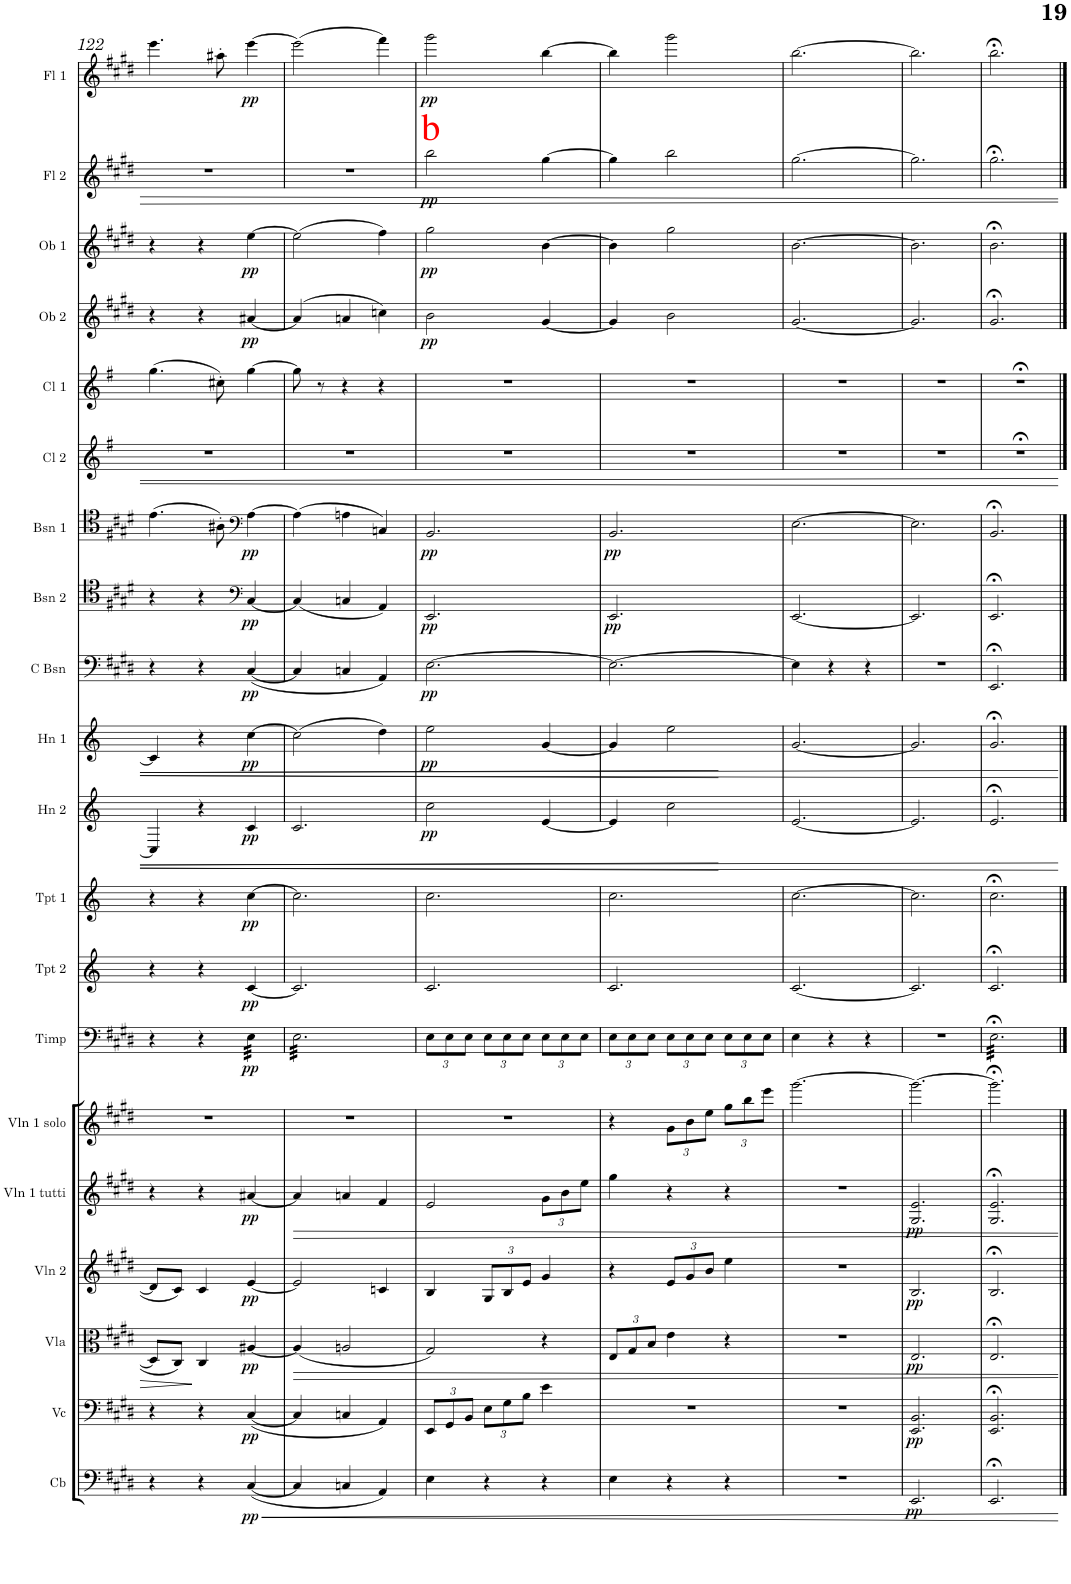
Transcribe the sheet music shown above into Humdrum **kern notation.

**kern	**dynam	**kern	**dynam	**kern	**dynam	**kern	**dynam	**kern	**dynam	**kern	**kern	**dynam	**kern	**dynam	**kern	**dynam	**kern	**dynam	**kern	**dynam	**kern	**dynam	**kern	**dynam	**kern	**dynam	**kern	**kern	**kern	**dynam	**kern	**dynam	**kern	**dynam	**kern	**text	**dynam
*part20	*part20	*part19	*part19	*part18	*part18	*part17	*part17	*part16	*part16	*part15	*part14	*part14	*part13	*part13	*part12	*part12	*part11	*part11	*part10	*part10	*part9	*part9	*part8	*part8	*part7	*part7	*part6	*part5	*part4	*part4	*part3	*part3	*part2	*part2	*part1	*part1	*part1
*staff20	*staff20	*staff19	*staff19	*staff18	*staff18	*staff17	*staff17	*staff16	*staff16	*staff15	*staff14	*staff14	*staff13	*staff13	*staff12	*staff12	*staff11	*staff11	*staff10	*staff10	*staff9	*staff9	*staff8	*staff8	*staff7	*staff7	*staff6	*staff5	*staff4	*staff4	*staff3	*staff3	*staff2	*staff2	*staff1	*staff1	*staff1
*I"Contrabass	*	*I"Violoncello	*	*I"Viola	*	*I"Violin 2	*	*I"Violin 1 tutti	*	*I"Violin 1 solo	*I"Timpani	*	*I"E Trumpet 2	*	*I"E Trumpet 1	*	*I"E Horn 2	*	*I"E Horn 1	*	*I"Contrabassoon	*	*I"Bassoon 2	*	*I"Bassoon 1	*	*I"A Clarinet 2	*I"A Clarinet 1	*I"Oboe 2	*	*I"Oboe 1	*	*I"Flute 2	*	*I"Flute 1	*	*
*I'Cb	*	*I'Vc	*	*I'Vla	*	*I'Vln 2	*	*I'Vln 1 tutti	*	*I'Vln 1 solo	*I'Timp	*	*I'Tpt 2	*	*I'Tpt 1	*	*I'Hn 2	*	*I'Hn 1	*	*I'C Bsn	*	*I'Bsn 2	*	*I'Bsn 1	*	*I'Cl 2	*I'Cl 1	*I'Ob 2	*	*I'Ob 1	*	*I'Fl 2	*	*I'Fl 1	*	*
!!LO:PB:g=z
*clefF4	*	*clefF4	*	*clefC3	*	*clefG2	*	*clefG2	*	*clefG2	*clefF4	*	*clefG2	*	*clefG2	*	*clefG2	*	*clefG2	*	*clefF4	*	*clefC4	*	*clefC4	*	*clefG2	*clefG2	*clefG2	*	*clefG2	*	*clefG2	*	*clefG2	*	*
*Trd7c12	*	*	*	*	*	*	*	*	*	*	*	*	*Trd-2c-4	*	*Trd-2c-4	*	*Trd5c8	*	*Trd5c8	*	*Trd7c12	*	*	*	*	*	*Trd2c3	*Trd2c3	*	*	*	*	*	*	*	*	*
*k[f#c#g#d#]	*	*k[f#c#g#d#]	*	*k[f#c#g#d#]	*	*k[f#c#g#d#]	*	*k[f#c#g#d#]	*	*k[f#c#g#d#]	*k[f#c#g#d#]	*	*k[]	*	*k[]	*	*k[]	*	*k[]	*	*k[f#c#g#d#]	*	*k[f#c#g#d#]	*	*k[f#c#g#d#]	*	*k[f#]	*k[f#]	*k[f#c#g#d#]	*	*k[f#c#g#d#]	*	*k[f#c#g#d#]	*	*k[f#c#g#d#]	*	*
*M3/4	*	*M3/4	*	*M3/4	*	*M3/4	*	*M3/4	*	*M3/4	*M3/4	*	*M3/4	*	*M3/4	*	*M3/4	*	*M3/4	*	*M3/4	*	*M3/4	*	*M3/4	*	*M3/4	*M3/4	*M3/4	*	*M3/4	*	*M3/4	*	*M3/4	*	*
=122	=122	=122	=122	=122	=122	=122	=122	=122	=122	=122	=122	=122	=122	=122	=122	=122	=122	=122	=122	=122	=122	=122	=122	=122	=122	=122	=122	=122	=122	=122	=122	=122	=122	=122	=122	=122	=122
4r	.	4r	.	8D/L]	.	8d/L]	.	4r	.	2.r	4r	.	4r	.	4r	.	4C/]	.	4c/]	.	4r	.	4r	.	(4.e\	.	2.r	(4.gg\	4r	.	4r	.	2.r	.	4.eee\	.	.
.	.	.	.	8C#/J	.	8c#/J	.	.	.	.	.	.	.	.	.	.	.	.	.	.	.	.	.	.	.	.	.	.	.	.	.	.	.	.	.	.	.
4r	.	4r	.	4C#/	.	4c#/	.	4r	.	.	4r	.	4r	.	4r	.	4r	.	4r	.	4r	.	4r	.	.	.	.	.	4r	.	4r	.	.	.	.	.	.
.	.	.	.	.	.	.	.	.	.	.	.	.	.	.	.	.	.	.	.	.	.	.	.	.	8A#X'\)	.	.	8cc#X'\)	.	.	.	.	.	.	8aa#X'\	.	.
*	*	*	*	*	*	*	*	*	*	*	*	*	*	*	*	*	*	*	*	*	*	*	*clefF4	*	*clefF4	*	*	*	*	*	*	*	*	*	*	*	*
!	!LO:DY:b	!	!LO:DY:b	!	!LO:DY:b	!	!LO:DY:b	!	!LO:DY:b	!	!	!LO:DY:b	!	!LO:DY:b	!	!LO:DY:b	!	!LO:DY:b	!	!LO:DY:b	!	!LO:DY:b	!	!LO:DY:b	!	!LO:DY:b	!	!	!	!LO:DY:b	!	!LO:DY:b	!	!	!	!	!LO:DY:b
*	*	*	*	*	*	*	*	*	*	*	*tremolo	*	*	*	*	*	*	*	*	*	*	*	*	*	*	*	*	*	*	*	*	*	*	*	*	*	*
([4C#/	pp	([4C#/	pp	[4A#X/	pp	[4e/	pp	[4a#X/	pp	.	32E\LLL	pp	[4c/	pp	[4cc\	pp	4c/	pp	[4cc\	pp	([4C#/	pp	[4C#/	pp	[4A#\	pp	.	[4gg\	[4a#X/	pp	[4ee\	pp	.	.	[4eee\	.	pp
.	.	.	.	.	.	.	.	.	.	.	32E\	.	.	.	.	.	.	.	.	.	.	.	.	.	.	.	.	.	.	.	.	.	.	.	.	.	.
.	.	.	.	.	.	.	.	.	.	.	32E\	.	.	.	.	.	.	.	.	.	.	.	.	.	.	.	.	.	.	.	.	.	.	.	.	.	.
.	.	.	.	.	.	.	.	.	.	.	32E\	.	.	.	.	.	.	.	.	.	.	.	.	.	.	.	.	.	.	.	.	.	.	.	.	.	.
.	.	.	.	.	.	.	.	.	.	.	32E\	.	.	.	.	.	.	.	.	.	.	.	.	.	.	.	.	.	.	.	.	.	.	.	.	.	.
.	.	.	.	.	.	.	.	.	.	.	32E\	.	.	.	.	.	.	.	.	.	.	.	.	.	.	.	.	.	.	.	.	.	.	.	.	.	.
.	.	.	.	.	.	.	.	.	.	.	32E\	.	.	.	.	.	.	.	.	.	.	.	.	.	.	.	.	.	.	.	.	.	.	.	.	.	.
.	.	.	.	.	.	.	.	.	.	.	32E\JJJ	.	.	.	.	.	.	.	.	.	.	.	.	.	.	.	.	.	.	.	.	.	.	.	.	.	.
=123	=123	=123	=123	=123	=123	=123	=123	=123	=123	=123	=123	=123	=123	=123	=123	=123	=123	=123	=123	=123	=123	=123	=123	=123	=123	=123	=123	=123	=123	=123	=123	=123	=123	=123	=123	=123	=123
4C#/]	.	4C#/]	.	(4A#/]	.	2e/]	.	4a#/]	.	2.r	32E\LLL	.	2.c/]	.	2.cc\]	.	2.c/	.	(2cc\]	.	4C#/]	.	(4C#/]	.	(4A#\]	.	2.r	8gg\]	(4a#/]	.	(2ee\]	.	2.r	.	(2eee\]	.	.
.	.	.	.	.	.	.	.	.	.	.	32E\	.	.	.	.	.	.	.	.	.	.	.	.	.	.	.	.	.	.	.	.	.	.	.	.	.	.
.	.	.	.	.	.	.	.	.	.	.	32E\	.	.	.	.	.	.	.	.	.	.	.	.	.	.	.	.	.	.	.	.	.	.	.	.	.	.
.	.	.	.	.	.	.	.	.	.	.	32E\	.	.	.	.	.	.	.	.	.	.	.	.	.	.	.	.	.	.	.	.	.	.	.	.	.	.
.	.	.	.	.	.	.	.	.	.	.	32E\	.	.	.	.	.	.	.	.	.	.	.	.	.	.	.	.	8r	.	.	.	.	.	.	.	.	.
.	.	.	.	.	.	.	.	.	.	.	32E\	.	.	.	.	.	.	.	.	.	.	.	.	.	.	.	.	.	.	.	.	.	.	.	.	.	.
.	.	.	.	.	.	.	.	.	.	.	32E\	.	.	.	.	.	.	.	.	.	.	.	.	.	.	.	.	.	.	.	.	.	.	.	.	.	.
.	.	.	.	.	.	.	.	.	.	.	32E\	.	.	.	.	.	.	.	.	.	.	.	.	.	.	.	.	.	.	.	.	.	.	.	.	.	.
4Cn/	.	4Cn/	.	2An/	.	.	.	4an/	.	.	32E\	.	.	.	.	.	.	.	.	.	4Cn/	.	4Cn/	.	4An\	.	.	4r	4an/	.	.	.	.	.	.	.	.
.	.	.	.	.	.	.	.	.	.	.	32E\	.	.	.	.	.	.	.	.	.	.	.	.	.	.	.	.	.	.	.	.	.	.	.	.	.	.
.	.	.	.	.	.	.	.	.	.	.	32E\	.	.	.	.	.	.	.	.	.	.	.	.	.	.	.	.	.	.	.	.	.	.	.	.	.	.
.	.	.	.	.	.	.	.	.	.	.	32E\	.	.	.	.	.	.	.	.	.	.	.	.	.	.	.	.	.	.	.	.	.	.	.	.	.	.
.	.	.	.	.	.	.	.	.	.	.	32E\	.	.	.	.	.	.	.	.	.	.	.	.	.	.	.	.	.	.	.	.	.	.	.	.	.	.
.	.	.	.	.	.	.	.	.	.	.	32E\	.	.	.	.	.	.	.	.	.	.	.	.	.	.	.	.	.	.	.	.	.	.	.	.	.	.
.	.	.	.	.	.	.	.	.	.	.	32E\	.	.	.	.	.	.	.	.	.	.	.	.	.	.	.	.	.	.	.	.	.	.	.	.	.	.
.	.	.	.	.	.	.	.	.	.	.	32E\	.	.	.	.	.	.	.	.	.	.	.	.	.	.	.	.	.	.	.	.	.	.	.	.	.	.
4AA/)	.	4AA/)	.	.	.	4cn/	.	4f#/	.	.	32E\	.	.	.	.	.	.	.	4dd\)	.	4AA/)	.	4AA/)	.	4Cn/)	.	.	4r	4ccn\)	.	4ff#\)	.	.	.	4fff#\)	.	.
.	.	.	.	.	.	.	.	.	.	.	32E\	.	.	.	.	.	.	.	.	.	.	.	.	.	.	.	.	.	.	.	.	.	.	.	.	.	.
.	.	.	.	.	.	.	.	.	.	.	32E\	.	.	.	.	.	.	.	.	.	.	.	.	.	.	.	.	.	.	.	.	.	.	.	.	.	.
.	.	.	.	.	.	.	.	.	.	.	32E\	.	.	.	.	.	.	.	.	.	.	.	.	.	.	.	.	.	.	.	.	.	.	.	.	.	.
.	.	.	.	.	.	.	.	.	.	.	32E\	.	.	.	.	.	.	.	.	.	.	.	.	.	.	.	.	.	.	.	.	.	.	.	.	.	.
.	.	.	.	.	.	.	.	.	.	.	32E\	.	.	.	.	.	.	.	.	.	.	.	.	.	.	.	.	.	.	.	.	.	.	.	.	.	.
.	.	.	.	.	.	.	.	.	.	.	32E\	.	.	.	.	.	.	.	.	.	.	.	.	.	.	.	.	.	.	.	.	.	.	.	.	.	.
.	.	.	.	.	.	.	.	.	.	.	32E\JJJ	.	.	.	.	.	.	.	.	.	.	.	.	.	.	.	.	.	.	.	.	.	.	.	.	.	.
*	*	*	*	*	*	*	*	*	*	*	*Xtremolo	*	*	*	*	*	*	*	*	*	*	*	*	*	*	*	*	*	*	*	*	*	*	*	*	*	*
=124	=124	=124	=124	=124	=124	=124	=124	=124	=124	=124	=124	=124	=124	=124	=124	=124	=124	=124	=124	=124	=124	=124	=124	=124	=124	=124	=124	=124	=124	=124	=124	=124	=124	=124	=124	=124	=124
*	*	*Xbrackettup	*	*	*	*	*	*	*	*	*Xbrackettup	*	*	*	*	*	*	*	*	*	*	*	*	*	*	*	*	*	*	*	*	*	*	*	*	*	*
!	!	!	!	!	!	!	!	!	!	!	!	!	!	!	!	!	!	!LO:DY:b	!	!LO:DY:b	!	!LO:DY:b	!	!LO:DY:b	!	!LO:DY:b	!	!	!	!LO:DY:b	!	!LO:DY:b	!	!LO:DY:b	!	!LO:LY:b:color=#FF0000	!LO:DY:b
4E\	.	12EE/L	.	2G#/)	.	4B/	.	2e/	.	2.r	12E\L	.	2.c/	.	2.cc\	.	2cc\	pp	2ee\	pp	[2.E\	pp	2.EE/	pp	2.BB/	pp	2.r	2.r	2b\	pp	2gg#\	pp	2bb\	pp	2ggg#\	b	pp
.	.	12GG#/	.	.	.	.	.	.	.	.	12E\	.	.	.	.	.	.	.	.	.	.	.	.	.	.	.	.	.	.	.	.	.	.	.	.	.	.
.	.	12BB/J	.	.	.	.	.	.	.	.	12E\J	.	.	.	.	.	.	.	.	.	.	.	.	.	.	.	.	.	.	.	.	.	.	.	.	.	.
*	*	*	*	*	*	*Xbrackettup	*	*	*	*	*	*	*	*	*	*	*	*	*	*	*	*	*	*	*	*	*	*	*	*	*	*	*	*	*	*	*
4r	.	12E\L	.	.	.	12G#/L	.	.	.	.	12E\L	.	.	.	.	.	.	.	.	.	.	.	.	.	.	.	.	.	.	.	.	.	.	.	.	.	.
.	.	12G#\	.	.	.	12B/	.	.	.	.	12E\	.	.	.	.	.	.	.	.	.	.	.	.	.	.	.	.	.	.	.	.	.	.	.	.	.	.
.	.	12B\J	.	.	.	12e/J	.	.	.	.	12E\J	.	.	.	.	.	.	.	.	.	.	.	.	.	.	.	.	.	.	.	.	.	.	.	.	.	.
*	*	*	*	*	*	*	*	*Xbrackettup	*	*	*	*	*	*	*	*	*	*	*	*	*	*	*	*	*	*	*	*	*	*	*	*	*	*	*	*	*
4r	.	4e\	.	4r	.	4g#/	.	12g#\L	.	.	12E\L	.	.	.	.	.	[4e/	.	[4g/	.	.	.	.	.	.	.	.	.	[4g#/	.	[4b\	.	[4gg#\	.	[4bb\	.	.
.	.	.	.	.	.	.	.	12b\	.	.	12E\	.	.	.	.	.	.	.	.	.	.	.	.	.	.	.	.	.	.	.	.	.	.	.	.	.	.
.	.	.	.	.	.	.	.	12ee\J	.	.	12E\J	.	.	.	.	.	.	.	.	.	.	.	.	.	.	.	.	.	.	.	.	.	.	.	.	.	.
=125	=125	=125	=125	=125	=125	=125	=125	=125	=125	=125	=125	=125	=125	=125	=125	=125	=125	=125	=125	=125	=125	=125	=125	=125	=125	=125	=125	=125	=125	=125	=125	=125	=125	=125	=125	=125	=125
*	*	*	*	*Xbrackettup	*	*	*	*	*	*	*	*	*	*	*	*	*	*	*	*	*	*	*	*	*	*	*	*	*	*	*	*	*	*	*	*	*
!	!	!	!	!	!	!	!	!	!	!	!	!	!	!	!	!	!	!	!	!	!	!	!	!LO:DY:b	!	!LO:DY:b	!	!	!	!	!	!	!	!	!	!	!
4E\	.	2.r	.	12E/L	.	4r	.	4gg#\	.	4r	12E\L	.	2.c/	.	2.cc\	.	4e/]	.	4g/]	.	2.E\_	.	2.EE/	pp	2.BB/	pp	2.r	2.r	4g#/]	.	4b\]	.	4gg#\]	.	4bb\]	.	.
.	.	.	.	12G#/	.	.	.	.	.	.	12E\	.	.	.	.	.	.	.	.	.	.	.	.	.	.	.	.	.	.	.	.	.	.	.	.	.	.
.	.	.	.	12B/J	.	.	.	.	.	.	12E\J	.	.	.	.	.	.	.	.	.	.	.	.	.	.	.	.	.	.	.	.	.	.	.	.	.	.
*	*	*	*	*	*	*	*	*	*	*Xbrackettup	*	*	*	*	*	*	*	*	*	*	*	*	*	*	*	*	*	*	*	*	*	*	*	*	*	*	*
4r	.	.	.	4e\	.	12e/L	.	4r	.	12g#\L	12E\L	.	.	.	.	.	2cc\	.	2ee\	.	.	.	.	.	.	.	.	.	2b\	.	2gg#\	.	2bb\	.	2ggg#\	.	.
.	.	.	.	.	.	12g#/	.	.	.	12b\	12E\	.	.	.	.	.	.	.	.	.	.	.	.	.	.	.	.	.	.	.	.	.	.	.	.	.	.
.	.	.	.	.	.	12b/J	.	.	.	12ee\J	12E\J	.	.	.	.	.	.	.	.	.	.	.	.	.	.	.	.	.	.	.	.	.	.	.	.	.	.
4r	.	.	.	4r	.	4ee\	.	4r	.	12gg#\L	12E\L	.	.	.	.	.	.	.	.	.	.	.	.	.	.	.	.	.	.	.	.	.	.	.	.	.	.
.	.	.	.	.	.	.	.	.	.	12bb\	12E\	.	.	.	.	.	.	.	.	.	.	.	.	.	.	.	.	.	.	.	.	.	.	.	.	.	.
.	.	.	.	.	.	.	.	.	.	12eee\J	12E\J	.	.	.	.	.	.	.	.	.	.	.	.	.	.	.	.	.	.	.	.	.	.	.	.	.	.
=126	=126	=126	=126	=126	=126	=126	=126	=126	=126	=126	=126	=126	=126	=126	=126	=126	=126	=126	=126	=126	=126	=126	=126	=126	=126	=126	=126	=126	=126	=126	=126	=126	=126	=126	=126	=126	=126
2.r	.	2.r	.	2.r	.	2.r	.	2.r	.	[2.ggg#\	4E\	.	[2.c/	.	[2.cc\	.	[2.e/	.	[2.g/	.	4E\]	.	[2.EE/	.	[2.E\	.	2.r	2.r	[2.g#/	.	[2.b\	.	[2.gg#\	.	[2.bb\	.	.
.	.	.	.	.	.	.	.	.	.	.	4r	.	.	.	.	.	.	.	.	.	4r	.	.	.	.	.	.	.	.	.	.	.	.	.	.	.	.
.	.	.	.	.	.	.	.	.	.	.	4r	.	.	.	.	.	.	.	.	.	4r	.	.	.	.	.	.	.	.	.	.	.	.	.	.	.	.
=127	=127	=127	=127	=127	=127	=127	=127	=127	=127	=127	=127	=127	=127	=127	=127	=127	=127	=127	=127	=127	=127	=127	=127	=127	=127	=127	=127	=127	=127	=127	=127	=127	=127	=127	=127	=127	=127
!	!LO:DY:b	!	!LO:DY:b	!	!LO:DY:b	!	!LO:DY:b	!	!LO:DY:b	!	!	!	!	!	!	!	!	!	!	!	!	!	!	!	!	!	!	!	!	!	!	!	!	!	!	!	!
2.EE/	pp	2.EE/ 2.BB/	pp	2.E/	pp	2.B/	pp	2.G#/ 2.e/	pp	2.ggg#\_	2.r	.	2.c/]	.	2.cc\]	.	2.e/]	.	2.g/]	.	2.r	.	2.EE/]	.	2.E\]	.	2.r	2.r	2.g#/]	.	2.b\]	.	2.gg#\]	.	2.bb\]	.	.
=128	=128	=128	=128	=128	=128	=128	=128	=128	=128	=128	=128	=128	=128	=128	=128	=128	=128	=128	=128	=128	=128	=128	=128	=128	=128	=128	=128	=128	=128	=128	=128	=128	=128	=128	=128	=128	=128
*	*	*	*	*	*	*	*	*	*	*	*tremolo	*	*	*	*	*	*	*	*	*	*	*	*	*	*	*	*	*	*	*	*	*	*	*	*	*	*
2.EE;</	.	2.EE/;< 2.BB/;<	.	2.E;</	.	2.B;</	.	2.G#/;< 2.e/;<	.	2.ggg#;<\]	32E;<\LLL	.	2.c;</	.	2.cc;<\	.	2.e;</	.	2.g;</	.	2.EE;</	.	2.EE;</	.	2.BB;</	.	2.r;<	2.r;<	2.g#;</	.	2.b;<\	.	2.gg#;<\	.	2.bb;<\	.	.
.	.	.	.	.	.	.	.	.	.	.	32E;<\	.	.	.	.	.	.	.	.	.	.	.	.	.	.	.	.	.	.	.	.	.	.	.	.	.	.
.	.	.	.	.	.	.	.	.	.	.	32E;<\	.	.	.	.	.	.	.	.	.	.	.	.	.	.	.	.	.	.	.	.	.	.	.	.	.	.
.	.	.	.	.	.	.	.	.	.	.	32E;<\	.	.	.	.	.	.	.	.	.	.	.	.	.	.	.	.	.	.	.	.	.	.	.	.	.	.
.	.	.	.	.	.	.	.	.	.	.	32E;<\	.	.	.	.	.	.	.	.	.	.	.	.	.	.	.	.	.	.	.	.	.	.	.	.	.	.
.	.	.	.	.	.	.	.	.	.	.	32E;<\	.	.	.	.	.	.	.	.	.	.	.	.	.	.	.	.	.	.	.	.	.	.	.	.	.	.
.	.	.	.	.	.	.	.	.	.	.	32E;<\	.	.	.	.	.	.	.	.	.	.	.	.	.	.	.	.	.	.	.	.	.	.	.	.	.	.
.	.	.	.	.	.	.	.	.	.	.	32E;<\	.	.	.	.	.	.	.	.	.	.	.	.	.	.	.	.	.	.	.	.	.	.	.	.	.	.
.	.	.	.	.	.	.	.	.	.	.	32E;<\	.	.	.	.	.	.	.	.	.	.	.	.	.	.	.	.	.	.	.	.	.	.	.	.	.	.
.	.	.	.	.	.	.	.	.	.	.	32E;<\	.	.	.	.	.	.	.	.	.	.	.	.	.	.	.	.	.	.	.	.	.	.	.	.	.	.
.	.	.	.	.	.	.	.	.	.	.	32E;<\	.	.	.	.	.	.	.	.	.	.	.	.	.	.	.	.	.	.	.	.	.	.	.	.	.	.
.	.	.	.	.	.	.	.	.	.	.	32E;<\	.	.	.	.	.	.	.	.	.	.	.	.	.	.	.	.	.	.	.	.	.	.	.	.	.	.
.	.	.	.	.	.	.	.	.	.	.	32E;<\	.	.	.	.	.	.	.	.	.	.	.	.	.	.	.	.	.	.	.	.	.	.	.	.	.	.
.	.	.	.	.	.	.	.	.	.	.	32E;<\	.	.	.	.	.	.	.	.	.	.	.	.	.	.	.	.	.	.	.	.	.	.	.	.	.	.
.	.	.	.	.	.	.	.	.	.	.	32E;<\	.	.	.	.	.	.	.	.	.	.	.	.	.	.	.	.	.	.	.	.	.	.	.	.	.	.
.	.	.	.	.	.	.	.	.	.	.	32E;<\	.	.	.	.	.	.	.	.	.	.	.	.	.	.	.	.	.	.	.	.	.	.	.	.	.	.
.	.	.	.	.	.	.	.	.	.	.	32E;<\	.	.	.	.	.	.	.	.	.	.	.	.	.	.	.	.	.	.	.	.	.	.	.	.	.	.
.	.	.	.	.	.	.	.	.	.	.	32E;<\	.	.	.	.	.	.	.	.	.	.	.	.	.	.	.	.	.	.	.	.	.	.	.	.	.	.
.	.	.	.	.	.	.	.	.	.	.	32E;<\	.	.	.	.	.	.	.	.	.	.	.	.	.	.	.	.	.	.	.	.	.	.	.	.	.	.
.	.	.	.	.	.	.	.	.	.	.	32E;<\	.	.	.	.	.	.	.	.	.	.	.	.	.	.	.	.	.	.	.	.	.	.	.	.	.	.
.	.	.	.	.	.	.	.	.	.	.	32E;<\	.	.	.	.	.	.	.	.	.	.	.	.	.	.	.	.	.	.	.	.	.	.	.	.	.	.
.	.	.	.	.	.	.	.	.	.	.	32E;<\	.	.	.	.	.	.	.	.	.	.	.	.	.	.	.	.	.	.	.	.	.	.	.	.	.	.
.	.	.	.	.	.	.	.	.	.	.	32E;<\	.	.	.	.	.	.	.	.	.	.	.	.	.	.	.	.	.	.	.	.	.	.	.	.	.	.
.	.	.	.	.	.	.	.	.	.	.	32E;<\JJJ	.	.	.	.	.	.	.	.	.	.	.	.	.	.	.	.	.	.	.	.	.	.	.	.	.	.
*	*	*	*	*	*	*	*	*	*	*	*Xtremolo	*	*	*	*	*	*	*	*	*	*	*	*	*	*	*	*	*	*	*	*	*	*	*	*	*	*
==	==	==	==	==	==	==	==	==	==	==	==	==	==	==	==	==	==	==	==	==	==	==	==	==	==	==	==	==	==	==	==	==	==	==	==	==	==
*-	*-	*-	*-	*-	*-	*-	*-	*-	*-	*-	*-	*-	*-	*-	*-	*-	*-	*-	*-	*-	*-	*-	*-	*-	*-	*-	*-	*-	*-	*-	*-	*-	*-	*-	*-	*-	*-
